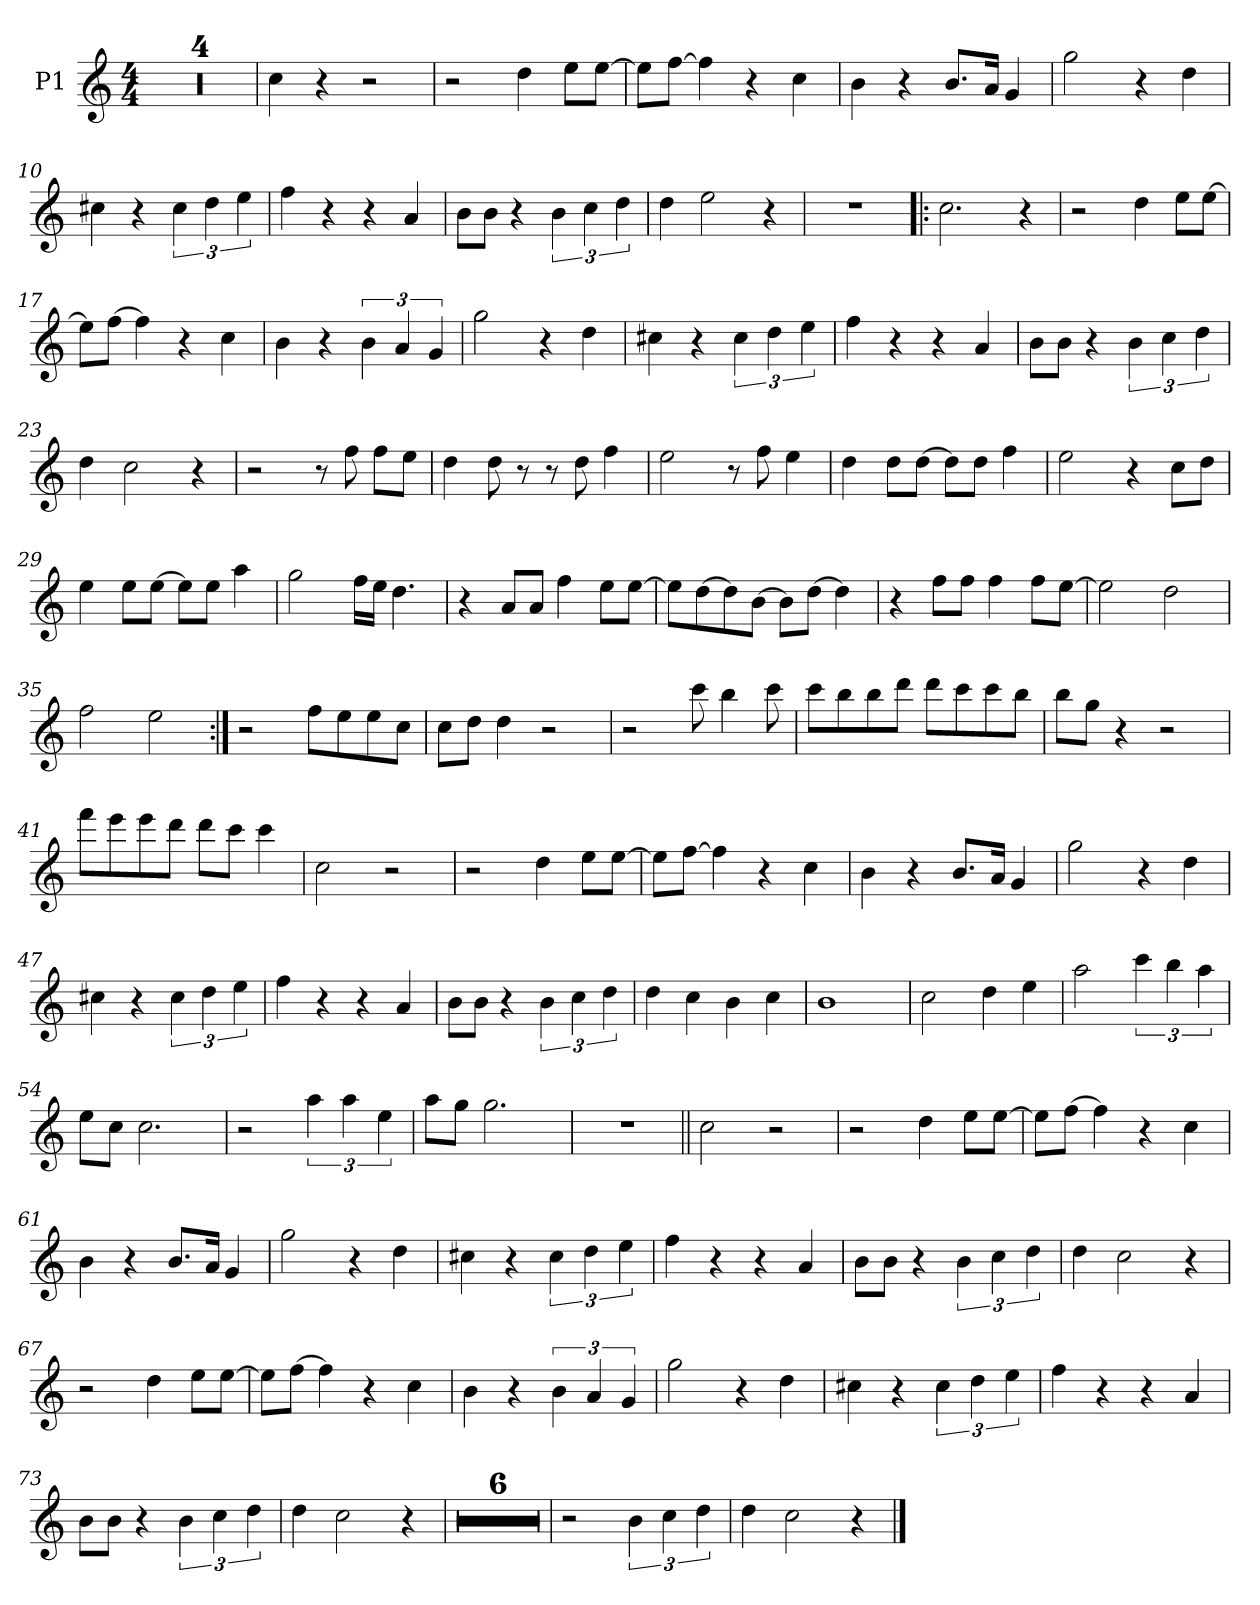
**kern
*part1
*staff1
*I"P1
*clefG2
*k[]
*M4/4
*MM123
=1
1r
=2
1r
=3
1r
=4
1r
=5
4cc\
4r
2r
=6
2r
4dd\
8ee\L
[>8ee\J
=7
8ee\L]
[>8ff\J
4ff\]
4r
4cc\
=8
4b\
4r
8.b/L
16a/Jk
4g/
!!LO:LB:g=z
=9
2gg\
4r
4dd\
=10
4cc#X\
4r
6cc#\
6dd\
6ee\
=11
4ff\
4r
4r
4a/
=12
8b\L
8b\J
4r
6b\
6cc\
6dd\
=13
4dd\
2ee\
4r
=14
1r
=15!|:
2.cc\
4r
!!LO:LB:g=z
=16
2r
4dd\
8ee\L
[>8ee\J
=17
8ee\L]
[>8ff\J
4ff\]
4r
4cc\
=18
4b\
4r
6b\
6a/
6g/
=19
2gg\
4r
4dd\
=20
4cc#X\
4r
6cc#\
6dd\
6ee\
=21
4ff\
4r
4r
4a/
=22
8b\L
8b\J
4r
6b\
6cc\
6dd\
!!LO:LB:g=z
=23
4dd\
2cc\
4r
=24
2r
8r
8ff\
8ff\L
8ee\J
=25
4dd\
8dd\
8r
8r
8dd\
4ff\
=26
2ee\
8r
8ff\
4ee\
=27
4dd\
8dd\L
[>8dd\J
8dd\L]
8dd\J
4ff\
=28
2ee\
4r
8cc\L
8dd\J
!!LO:LB:g=z
=29
4ee\
8ee\L
[>8ee\J
8ee\L]
8ee\J
4aa\
=30
2gg\
16ff\LL
16ee\JJ
4.dd\
=31
4r
8a/L
8a/J
4ff\
8ee\L
[>8ee\J
=32
8ee\L]
[>8dd\
8dd\]
[>8b\J
8b\L]
[>8dd\J
4dd\]
=33
4r
8ff\L
8ff\J
4ff\
8ff\L
[>8ee\J
=34
2ee\]
2dd\
!!LO:LB:g=z
=35
2ff\
2ee\
=36:|!
2r
8ff\L
8ee\
8ee\
8cc\J
=37
8cc\L
8dd\J
4dd\
2r
=38
2r
8ccc\
4bb\
8ccc\
=39
8ccc\L
8bb\
8bb\
8ddd\J
8ddd\L
8ccc\
8ccc\
8bb\J
=40
8bb\L
8gg\J
4r
2r
!!LO:LB:g=z
=41
8fff\L
8eee\
8eee\
8ddd\J
8ddd\L
8ccc\J
4ccc\
=42
2cc\
2r
=43
2r
4dd\
8ee\L
[>8ee\J
=44
8ee\L]
[>8ff\J
4ff\]
4r
4cc\
=45
4b\
4r
8.b/L
16a/Jk
4g/
=46
2gg\
4r
4dd\
!!LO:LB:g=z
=47
4cc#X\
4r
6cc#\
6dd\
6ee\
=48
4ff\
4r
4r
4a/
=49
8b\L
8b\J
4r
6b\
6cc\
6dd\
=50
4dd\
4cc\
4b\
4cc\
=51
1b
=52
2cc\
4dd\
4ee\
=53
2aa\
6ccc\
6bb\
6aa\
!!LO:LB:g=z
=54
8ee\L
8cc\J
2.cc\
=55
2r
6aa\
6aa\
6ee\
=56
8aa\L
8gg\J
2.gg\
=57
1r
=58||
2cc\
2r
=59
2r
4dd\
8ee\L
[>8ee\J
=60
8ee\L]
[>8ff\J
4ff\]
4r
4cc\
!!LO:LB:g=z
=61
4b\
4r
8.b/L
16a/Jk
4g/
=62
2gg\
4r
4dd\
=63
4cc#X\
4r
6cc#\
6dd\
6ee\
=64
4ff\
4r
4r
4a/
=65
8b\L
8b\J
4r
6b\
6cc\
6dd\
=66
4dd\
2cc\
4r
=67
2r
4dd\
8ee\L
[>8ee\J
!!LO:LB:g=z
=68
8ee\L]
[>8ff\J
4ff\]
4r
4cc\
=69
4b\
4r
6b\
6a/
6g/
=70
2gg\
4r
4dd\
=71
4cc#X\
4r
6cc#\
6dd\
6ee\
=72
4ff\
4r
4r
4a/
=73
8b\L
8b\J
4r
6b\
6cc\
6dd\
!!LO:LB:g=z
=74
4dd\
2cc\
4r
=75
1r
=76
1r
=77
1r
=78
1r
=79
1r
=80
1r
=81
2r
6b\
6cc\
6dd\
=82
4dd\
2cc\
4r
==
*-
